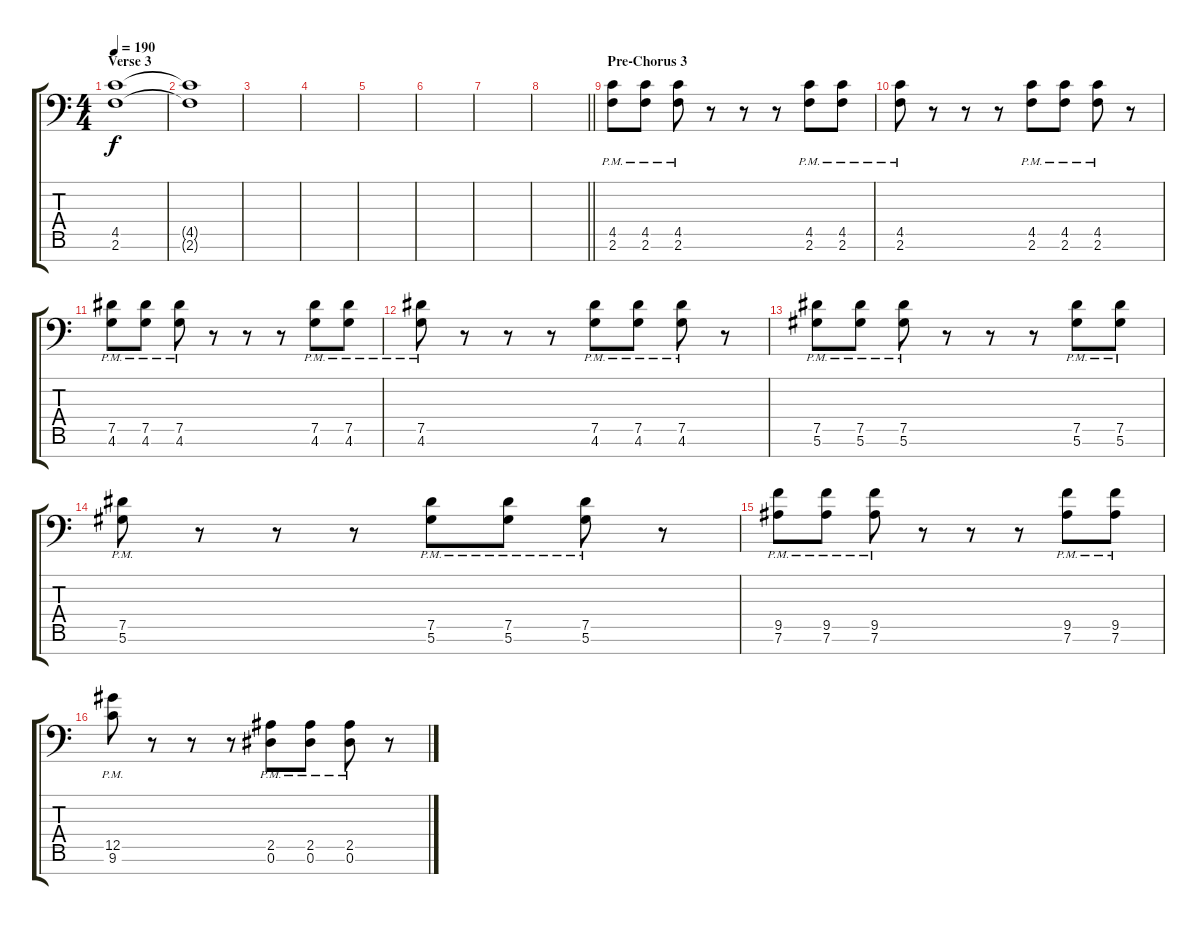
\track "" {instrument distortionguitar}
\staff {score tabs}
\tuning (Eb4 Bb3 Gb3 Db3 Ab2 Eb2 Bb1) {hide}
\ts (4 4)
\section ("" "Verse 3")
\tempo 190
\clef f4
\ks c
(4.5 2.6).1{dy f volume 0} |
(4.5{t} 2.6{t}).1 |
|
|
|
|
|
\barLineRight lightlight
|
\section ("" "Pre-Chorus 3")
(4.5{pm} 2.6{pm}).8{volume 15} (4.5{pm} 2.6{pm}).8 (4.5{pm} 2.6{pm}).8 r.8 r.8 r.8 (4.5{pm} 2.6{pm}).8 (4.5{pm} 2.6{pm}).8 |
(4.5{pm} 2.6{pm}).8 r.8 r.8 r.8 (4.5{pm} 2.6{pm}).8 (4.5{pm} 2.6{pm}).8 (4.5{pm} 2.6{pm}).8 r.8 |
(7.5{pm} 4.6{pm}).8 (7.5{pm} 4.6{pm}).8 (7.5{pm} 4.6{pm}).8 r.8 r.8 r.8 (7.5{pm} 4.6{pm}).8 (7.5{pm} 4.6{pm}).8 |
(7.5{pm} 4.6{pm}).8 r.8 r.8 r.8 (7.5{pm} 4.6{pm}).8 (7.5{pm} 4.6{pm}).8 (7.5{pm} 4.6{pm}).8 r.8 |
(7.5{pm} 5.6{pm}).8 (7.5{pm} 5.6{pm}).8 (7.5{pm} 5.6{pm}).8 r.8 r.8 r.8 (7.5{pm} 5.6{pm}).8 (7.5{pm} 5.6{pm}).8 |
(7.5{pm} 5.6{pm}).8 r.8 r.8 r.8 (7.5{pm} 5.6{pm}).8 (7.5{pm} 5.6{pm}).8 (7.5{pm} 5.6{pm}).8 r.8 |
(9.5{pm} 7.6{pm}).8 (9.5{pm} 7.6{pm}).8 (9.5{pm} 7.6{pm}).8 r.8 r.8 r.8 (9.5{pm} 7.6{pm}).8 (9.5{pm} 7.6{pm}).8 |
(12.5{pm} 9.6{pm}).8 r.8 r.8 r.8 (2.5{pm} 0.6{pm}).8 (2.5{pm} 0.6{pm}).8 (2.5{pm} 0.6{pm}).8 r.8
